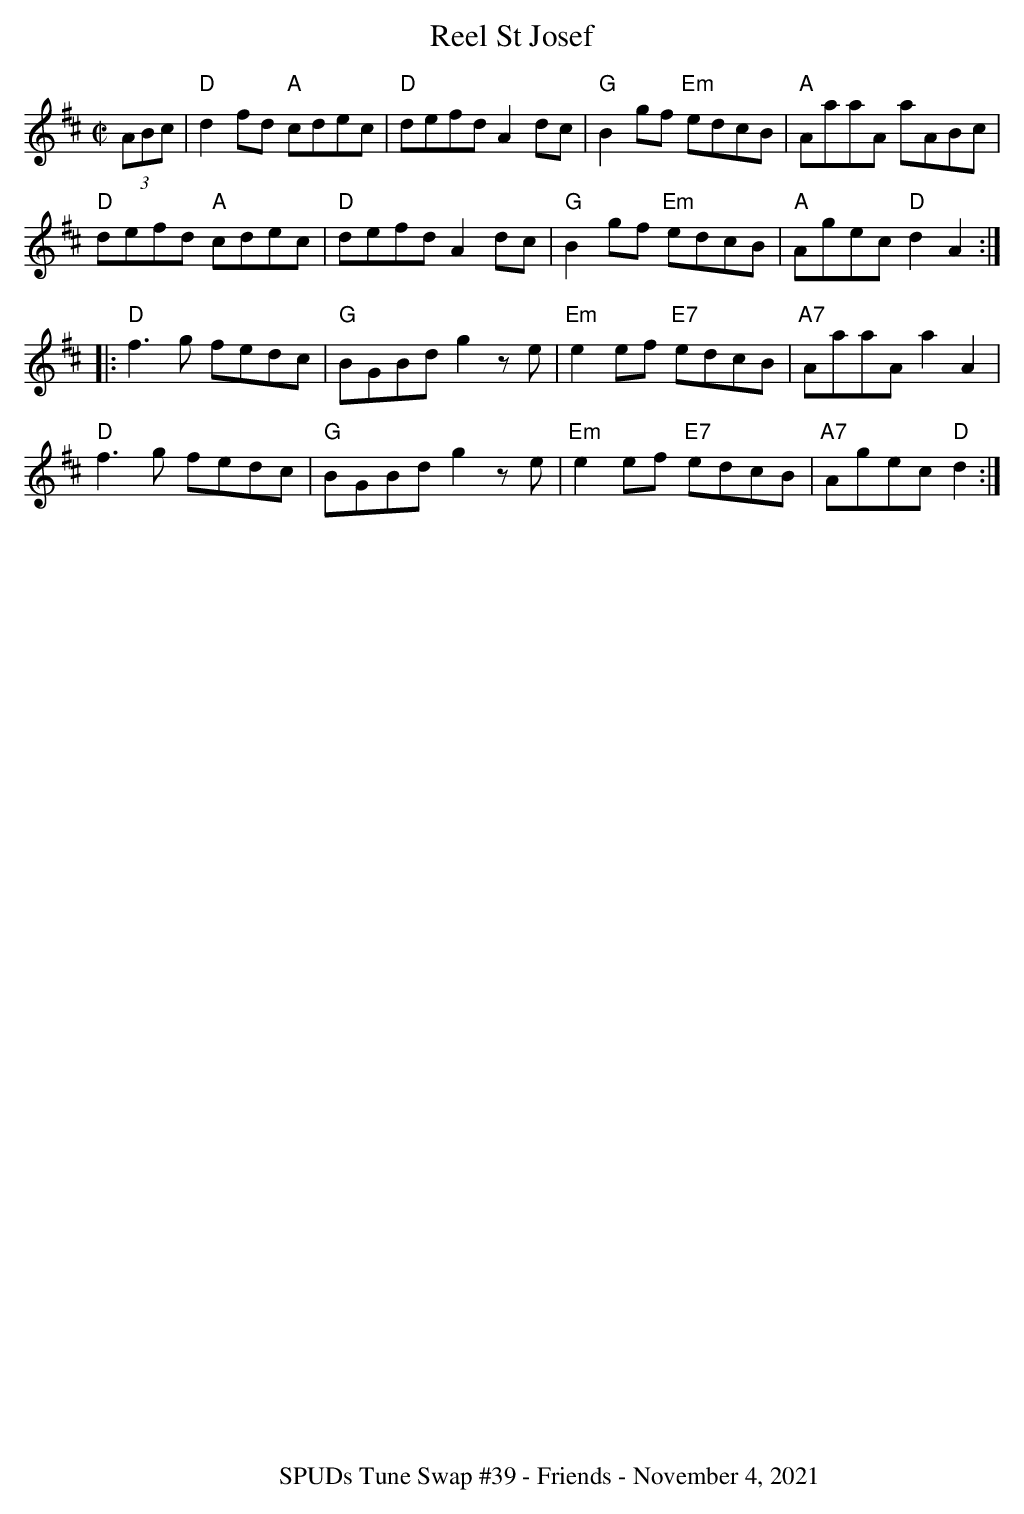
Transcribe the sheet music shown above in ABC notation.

X:1
T:Reel St Josef
M:C|
L:1/8
K:D
(3ABc|"D" d2fd "A" cdec|"D" defd A2dc|"G" B2gf "Em" edcB|"A" AaaA aABc|
"D" defd "A" cdec|"D" defd A2dc|"G" B2gf "Em" edcB|"A" Agec "D" d2A2:|
|:"D"f3g fedc|"G"BGBd g2ze|"Em"e2ef "E7"edcB|"A7"AaaAa2A2|
"D"f3g fedc|"G"BGBd g2ze|"Em"e2ef "E7"edcB|"A7"Agec "D"d2:|
